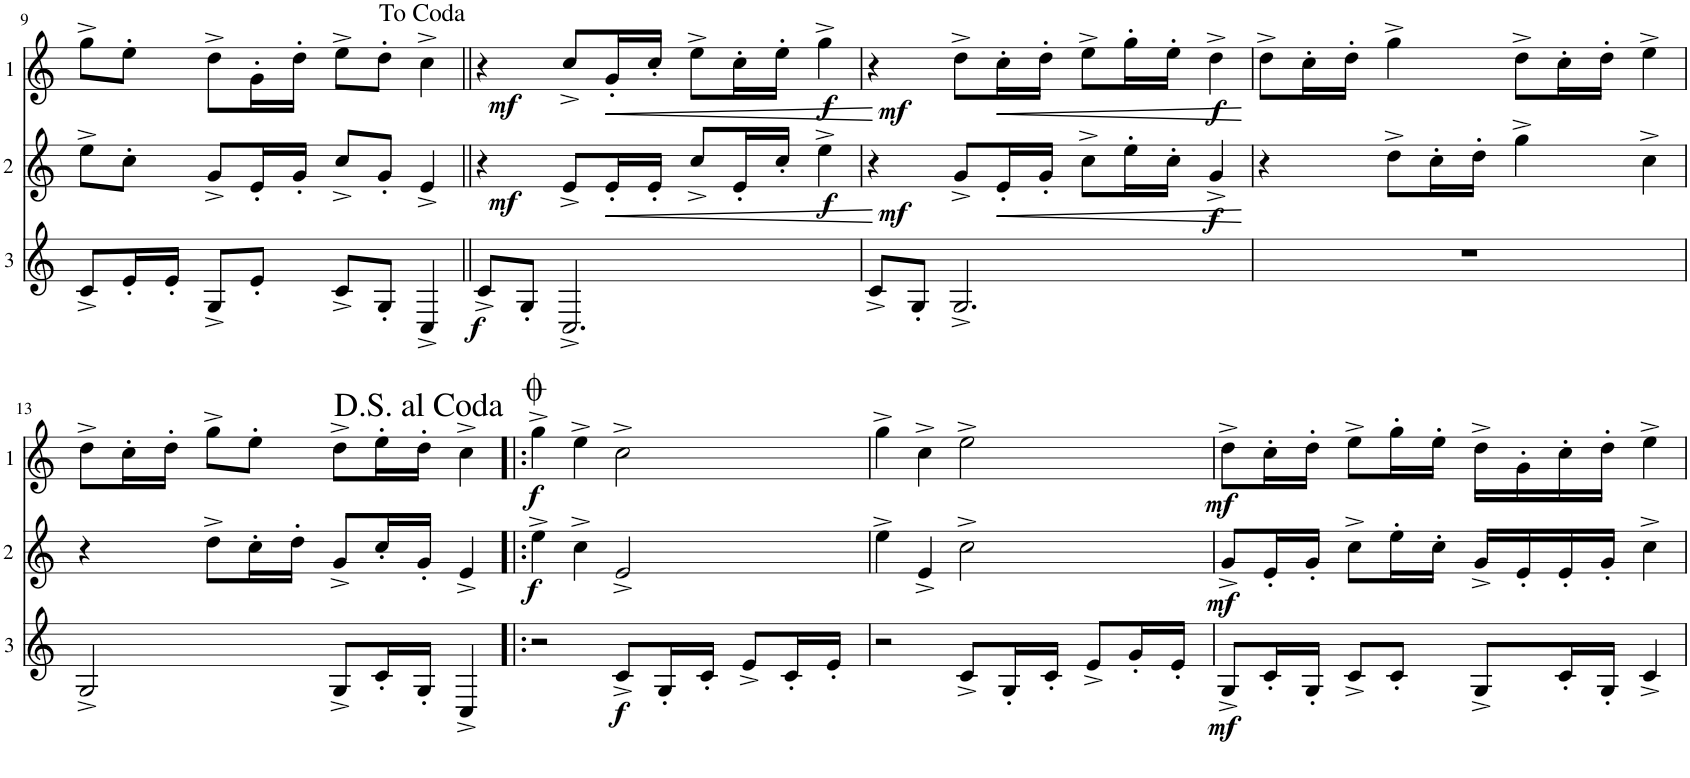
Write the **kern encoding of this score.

**kern	**dynam	**kern	**dynam	**kern	**dynam
*part3	*part3	*part2	*part2	*part1	*part1
*staff3	*staff3	*staff2	*staff2	*staff1	*staff1
*I"Cor 3	*	*I"Cor 2	*	*I"Cor 1	*
!!LO:PB:g=z
*clefG2	*	*clefG2	*	*clefG2	*
*Trd4c7	*	*Trd4c7	*	*Trd4c7	*
*k[]	*	*k[]	*	*k[]	*
*M4/4	*	*M4/4	*	*M4/4	*
=9	=9	=9	=9	=9	=9
8c^/L	.	8ee^\L	.	8gg^\L	.
16e'/L	.	8cc'\J	.	8ee'\J	.
16e'/JJ	.	.	.	.	.
8G^/L	.	8g^/L	.	8dd^\L	.
8e'/J	.	16e'/L	.	16g'\L	.
.	.	16g'/JJ	.	16dd'\JJ	.
8c^/L	.	8cc^/L	.	8ee^\L	.
8G'/J	.	8g'/J	.	8dd'\J	.
4C^/	.	4e^/	.	4cc^\	.
=10||	=10||	=10||	=10||	=10||	=10||
!	!LO:DY:b	!	!LO:DY:b	!	!LO:DY:b
8c^/L	f	4r	mf	4r	mf
8G'/J	.	.	.	.	.
2.C^/	.	8e^/L	.	8cc^/L	.
!	!	!	!LO:HP:b	!	!LO:HP:b
.	.	16e'/L	<	16g'/L	<
.	.	16e'/JJ	.	16cc'/JJ	.
.	.	8cc^/L	.	8ee^\L	.
.	.	16e'/L	.	16cc'\L	.
.	.	16cc'/JJ	.	16ee'\JJ	.
!	!	!	!LO:DY:b	!	!LO:DY:b
.	.	4ee^\	f	4gg^\	f
.	.	.	[	.	[
=11	=11	=11	=11	=11	=11
!	!	!	!LO:DY:b	!	!LO:DY:b
8c^/L	.	4r	mf	4r	mf
8G'/J	.	.	.	.	.
2.G^/	.	8g^/L	.	8dd^\L	.
!	!	!	!LO:HP:b	!	!LO:HP:b
.	.	16e'/L	<	16cc'\L	<
.	.	16g'/JJ	.	16dd'\JJ	.
.	.	8cc^\L	.	8ee^\L	.
.	.	16ee'\L	.	16gg'\L	.
.	.	16cc'\JJ	.	16ee'\JJ	.
!	!	!	!LO:DY:b	!	!LO:DY:b
.	.	4g^/	f	4dd^\	f
.	.	.	[	.	[
=12	=12	=12	=12	=12	=12
1r	.	4r	.	8dd^\L	.
.	.	.	.	16cc'\L	.
.	.	.	.	16dd'\JJ	.
.	.	8dd^\L	.	4gg^\	.
.	.	16cc'\L	.	.	.
.	.	16dd'\JJ	.	.	.
.	.	4gg^\	.	8dd^\L	.
.	.	.	.	16cc'\L	.
.	.	.	.	16dd'\JJ	.
.	.	4cc^\	.	4ee^\	.
!!LO:LB:g=z
=13	=13	=13	=13	=13	=13
2G^/	.	4r	.	8dd^\L	.
.	.	.	.	16cc'\L	.
.	.	.	.	16dd'\JJ	.
.	.	8dd^\L	.	8gg^\L	.
.	.	16cc'\L	.	8ee'\J	.
.	.	16dd'\JJ	.	.	.
8G^/L	.	8g^/L	.	8dd^\L	.
16c'/L	.	16cc'/L	.	16ee'\L	.
16G'/JJ	.	16g'/JJ	.	16dd'\JJ	.
4C^/	.	4e^/	.	4cc^\	.
=14!|:	=14!|:	=14!|:	=14!|:	=14!|:	=14!|:
!	!	!	!LO:DY:b	!	!LO:DY:b
2r	.	4ee^\	f	4gg^\	f
.	.	4cc^\	.	4ee^\	.
!	!LO:DY:b	!	!	!	!
8c^/L	f	2e^/	.	2cc^\	.
16G'/L	.	.	.	.	.
16c'/JJ	.	.	.	.	.
8e^/L	.	.	.	.	.
16c'/L	.	.	.	.	.
16e'/JJ	.	.	.	.	.
=15	=15	=15	=15	=15	=15
2r	.	4ee^\	.	4gg^\	.
.	.	4e^/	.	4cc^\	.
8c^/L	.	2cc^\	.	2ee^\	.
16G'/L	.	.	.	.	.
16c'/JJ	.	.	.	.	.
8e^/L	.	.	.	.	.
16g'/L	.	.	.	.	.
16e'/JJ	.	.	.	.	.
=16	=16	=16	=16	=16	=16
!	!LO:DY:b	!	!LO:DY:b	!	!LO:DY:b
8G^/L	mf	8g^/L	mf	8dd^\L	mf
16c'/L	.	16e'/L	.	16cc'\L	.
16G'/JJ	.	16g'/JJ	.	16dd'\JJ	.
8c^/L	.	8cc^\L	.	8ee^\L	.
8c'/J	.	16ee'\L	.	16gg'\L	.
.	.	16cc'\JJ	.	16ee'\JJ	.
8G^/L	.	16g^/LL	.	16dd^\LL	.
.	.	16e'/	.	16g'\	.
16c'/L	.	16e'/	.	16cc'\	.
16G'/JJ	.	16g'/JJ	.	16dd'\JJ	.
4c^/	.	4cc^\	.	4ee^\	.
=	=	=	=	=	=
*-	*-	*-	*-	*-	*-
